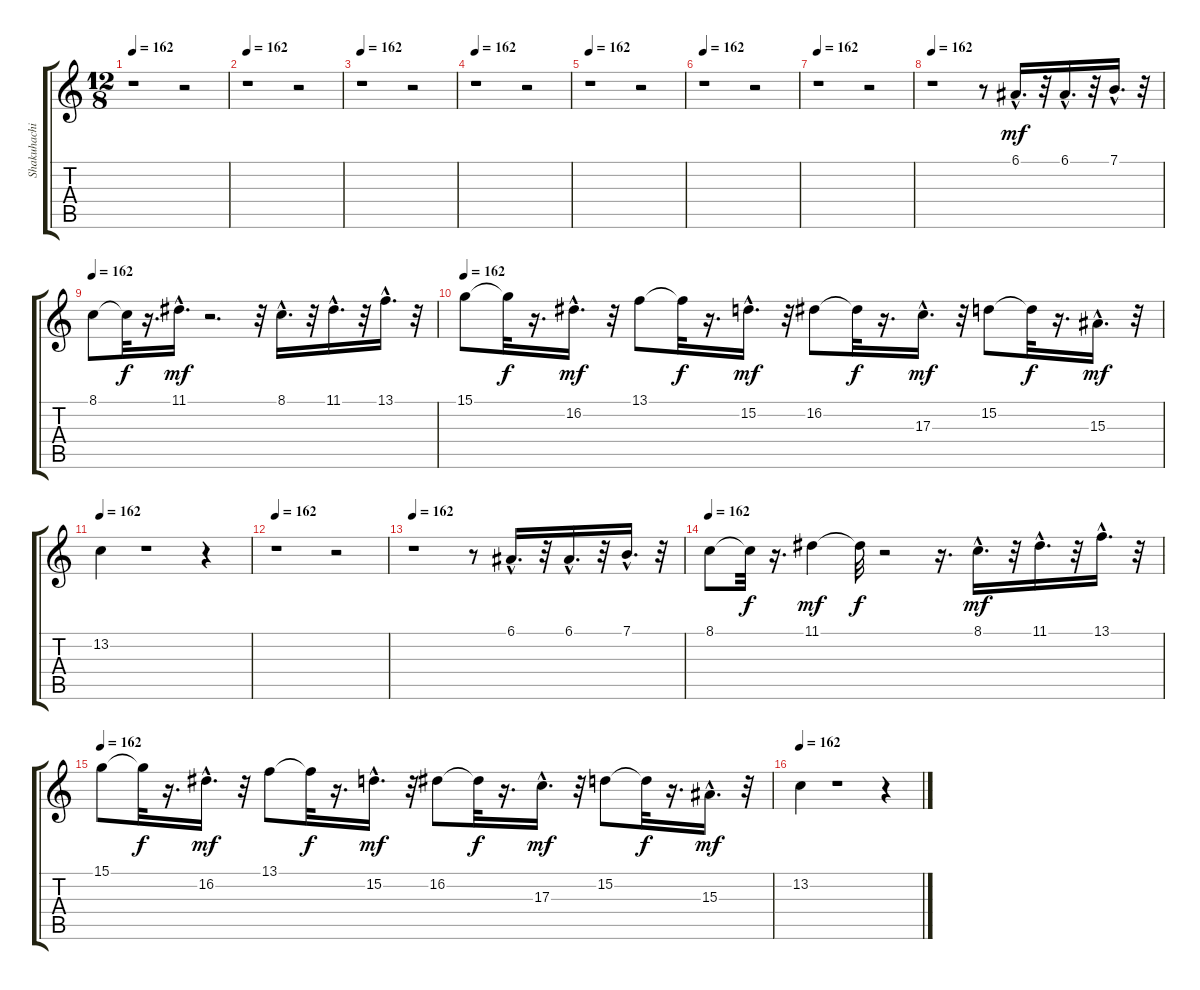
\track ("Shakuhachi" "Shakuhachi") {instrument koto}
\staff {score tabs}
\tuning (E4 B3 G3 D3 A2 E2) {hide}
\ts (12 8)
\tempo 162
\clef g2
\ks c
r.1{dy mf instrument koto} r.2 |
\tempo 162
r.1 r.2 |
\tempo 162
r.1 r.2 |
\tempo 162
r.1 r.2 |
\tempo 162
r.1 r.2 |
\tempo 162
r.1 r.2 |
\tempo 162
r.1 r.2 |
\tempo 162
r.1 r.8 6.1{hac}.16{d volume 13} r.32 6.1{hac}.16{d} r.32 7.1{hac}.16{d} r.32 |
\tempo 162
8.1.8 8.1{t}.32{dy f} r.16{d} 11.1{hac}.16{d dy mf} r.2{d} r.32 8.1{hac}.16{d} r.32 11.1{hac}.16{d} r.32 13.1{hac}.16{d} r.32 |
\tempo 162
15.1.8 15.1{t}.32{dy f} r.16{d} 16.2{hac}.16{d dy mf} r.32 13.1.8 13.1{t}.32{dy f} r.16{d} 15.2{hac}.16{d dy mf} r.32 16.2.8 16.2{t}.32{dy f} r.16{d} 17.3{hac}.16{d dy mf} r.32 15.2.8 15.2{t}.32{dy f} r.16{d} 15.3{hac}.16{d dy mf} r.32 |
\tempo 162
13.2.4 r.1 r.4 |
\tempo 162
r.1 r.2 |
\tempo 162
r.1 r.8 6.1{hac}.16{d} r.32 6.1{hac}.16{d} r.32 7.1{hac}.16{d} r.32 |
\tempo 162
8.1.8 8.1{t}.32{dy f} r.16{d} 11.1.4{dy mf} 11.1{t}.32{dy f} r.2 r.16{d} 8.1{hac}.16{d dy mf} r.32 11.1{hac}.16{d} r.32 13.1{hac}.16{d} r.32 |
\tempo 162
15.1.8 15.1{t}.32{dy f} r.16{d} 16.2{hac}.16{d dy mf} r.32 13.1.8 13.1{t}.32{dy f} r.16{d} 15.2{hac}.16{d dy mf} r.32 16.2.8 16.2{t}.32{dy f} r.16{d} 17.3{hac}.16{d dy mf} r.32 15.2.8 15.2{t}.32{dy f} r.16{d} 15.3{hac}.16{d dy mf} r.32 |
\tempo 162
13.2.4 r.1 r.4
